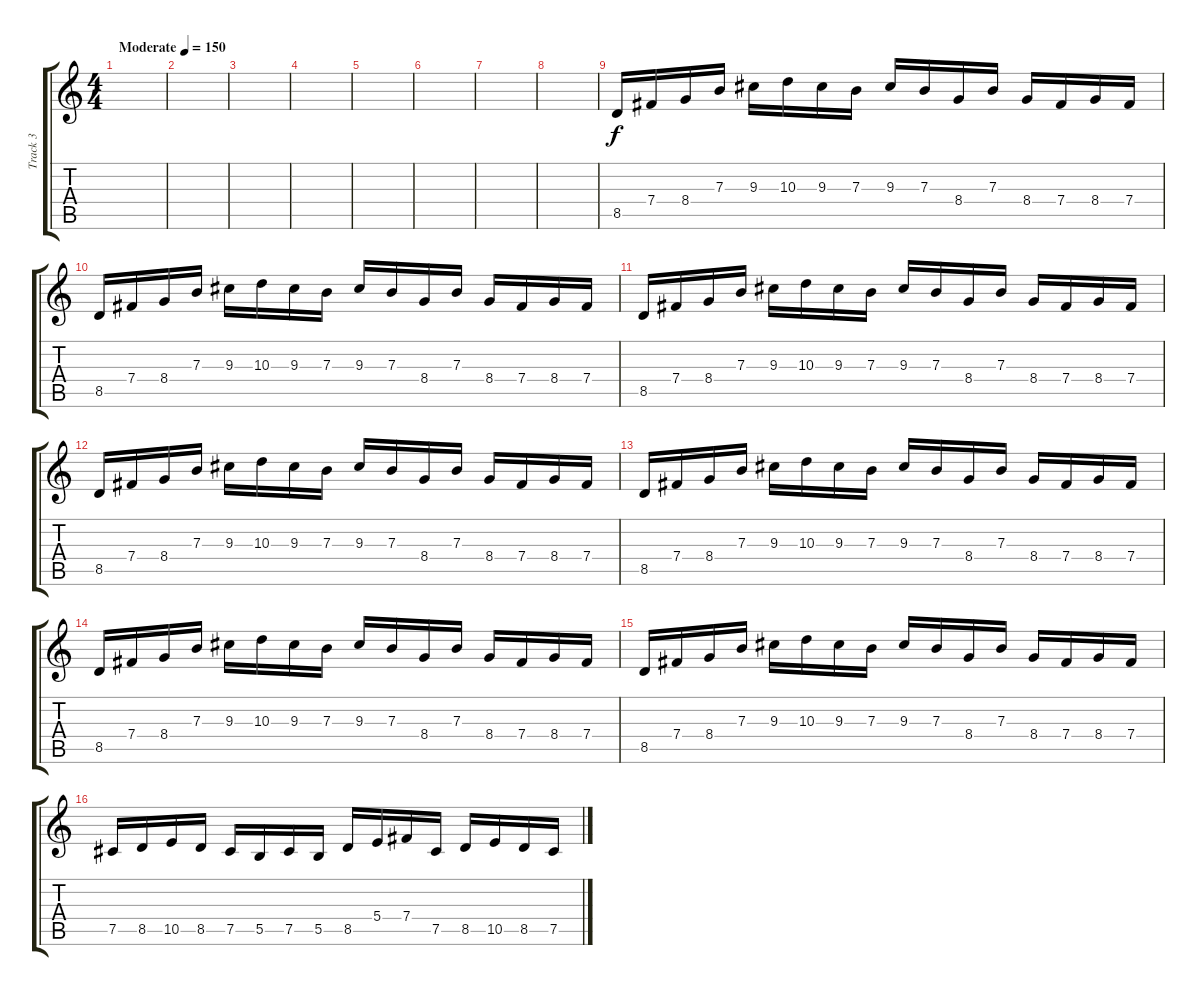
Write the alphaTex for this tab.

\track ("Track 3" "Track 3") {instrument distortionguitar}
\staff {score tabs}
\tuning (Db4 Ab3 E3 B2 Gb2 B1) {hide}
\ts (4 4)
\tempo (150 "Moderate")
\clef g2
\ks c
|
|
|
|
|
|
|
|
8.5.16 7.4.16 8.4.16 7.3.16 9.3.16 10.3.16 9.3.16 7.3.16 9.3.16 7.3.16 8.4.16 7.3.16 8.4.16 7.4.16 8.4.16 7.4.16 |
8.5.16 7.4.16 8.4.16 7.3.16 9.3.16 10.3.16 9.3.16 7.3.16 9.3.16 7.3.16 8.4.16 7.3.16 8.4.16 7.4.16 8.4.16 7.4.16 |
8.5.16 7.4.16 8.4.16 7.3.16 9.3.16 10.3.16 9.3.16 7.3.16 9.3.16 7.3.16 8.4.16 7.3.16 8.4.16 7.4.16 8.4.16 7.4.16 |
8.5.16 7.4.16 8.4.16 7.3.16 9.3.16 10.3.16 9.3.16 7.3.16 9.3.16 7.3.16 8.4.16 7.3.16 8.4.16 7.4.16 8.4.16 7.4.16 |
8.5.16 7.4.16 8.4.16 7.3.16 9.3.16 10.3.16 9.3.16 7.3.16 9.3.16 7.3.16 8.4.16 7.3.16 8.4.16 7.4.16 8.4.16 7.4.16 |
8.5.16 7.4.16 8.4.16 7.3.16 9.3.16 10.3.16 9.3.16 7.3.16 9.3.16 7.3.16 8.4.16 7.3.16 8.4.16 7.4.16 8.4.16 7.4.16 |
8.5.16 7.4.16 8.4.16 7.3.16 9.3.16 10.3.16 9.3.16 7.3.16 9.3.16 7.3.16 8.4.16 7.3.16 8.4.16 7.4.16 8.4.16 7.4.16 |
7.5.16 8.5.16 10.5.16 8.5.16 7.5.16 5.5.16 7.5.16 5.5.16 8.5.16 5.4.16 7.4.16 7.5.16 8.5.16 10.5.16 8.5.16 7.5.16
